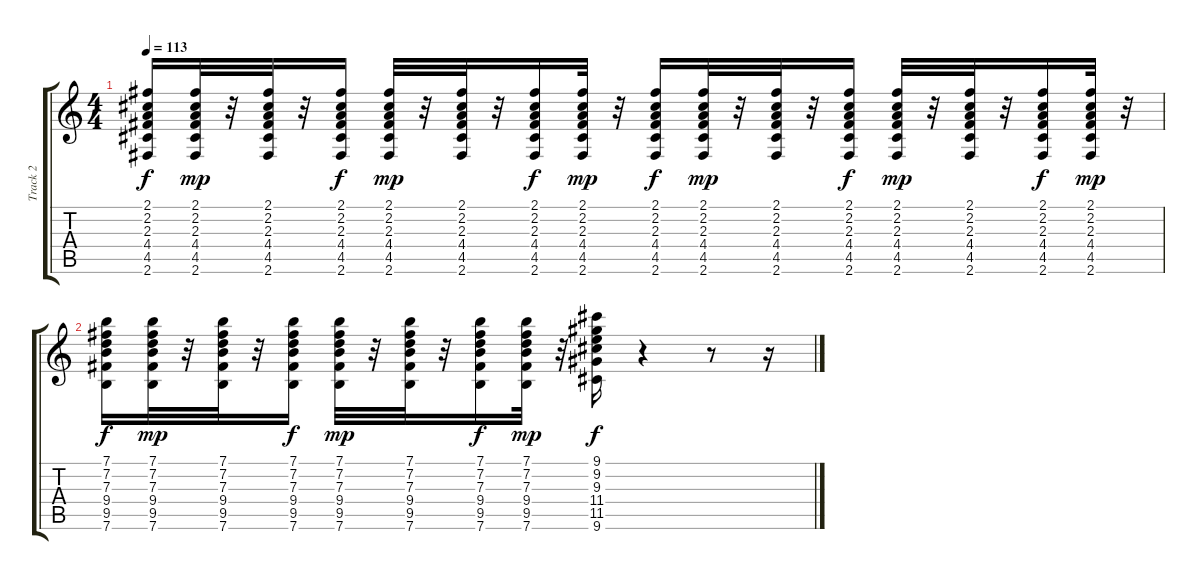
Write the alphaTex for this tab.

\track ("Track 2" "Track 2") {instrument electricguitarclean}
\staff {score tabs}
\tuning (E4 B3 G3 D3 A2 E2) {hide}
\ts (4 4)
\tempo 113
\clef g2
\ks c
(2.1 2.2 2.3 4.4 4.5 2.6).16{dy f} (2.1 2.2 2.3 4.4 4.5 2.6).32{dy mp} r.32 (2.1 2.2 2.3 4.4 4.5 2.6).32 r.32 (2.1 2.2 2.3 4.4 4.5 2.6).16{dy f} (2.1 2.2 2.3 4.4 4.5 2.6).32{dy mp} r.32 (2.1 2.2 2.3 4.4 4.5 2.6).32 r.32 (2.1 2.2 2.3 4.4 4.5 2.6).16{dy f} (2.1 2.2 2.3 4.4 4.5 2.6).32{dy mp} r.32 (2.1 2.2 2.3 4.4 4.5 2.6).16{dy f} (2.1 2.2 2.3 4.4 4.5 2.6).32{dy mp} r.32 (2.1 2.2 2.3 4.4 4.5 2.6).32 r.32 (2.1 2.2 2.3 4.4 4.5 2.6).16{dy f} (2.1 2.2 2.3 4.4 4.5 2.6).32{dy mp} r.32 (2.1 2.2 2.3 4.4 4.5 2.6).32 r.32 (2.1 2.2 2.3 4.4 4.5 2.6).16{dy f} (2.1 2.2 2.3 4.4 4.5 2.6).32{dy mp} r.32 |
(7.1 7.2 7.3 9.4 9.5 7.6).16{dy f} (7.1 7.2 7.3 9.4 9.5 7.6).32{dy mp} r.32 (7.1 7.2 7.3 9.4 9.5 7.6).32 r.32 (7.1 7.2 7.3 9.4 9.5 7.6).16{dy f} (7.1 7.2 7.3 9.4 9.5 7.6).32{dy mp} r.32 (7.1 7.2 7.3 9.4 9.5 7.6).32 r.32 (7.1 7.2 7.3 9.4 9.5 7.6).16{dy f} (7.1 7.2 7.3 9.4 9.5 7.6).32{dy mp} r.32 (9.1 9.2 9.3 11.4 11.5 9.6).16{dy f} r.4 r.8 r.16
